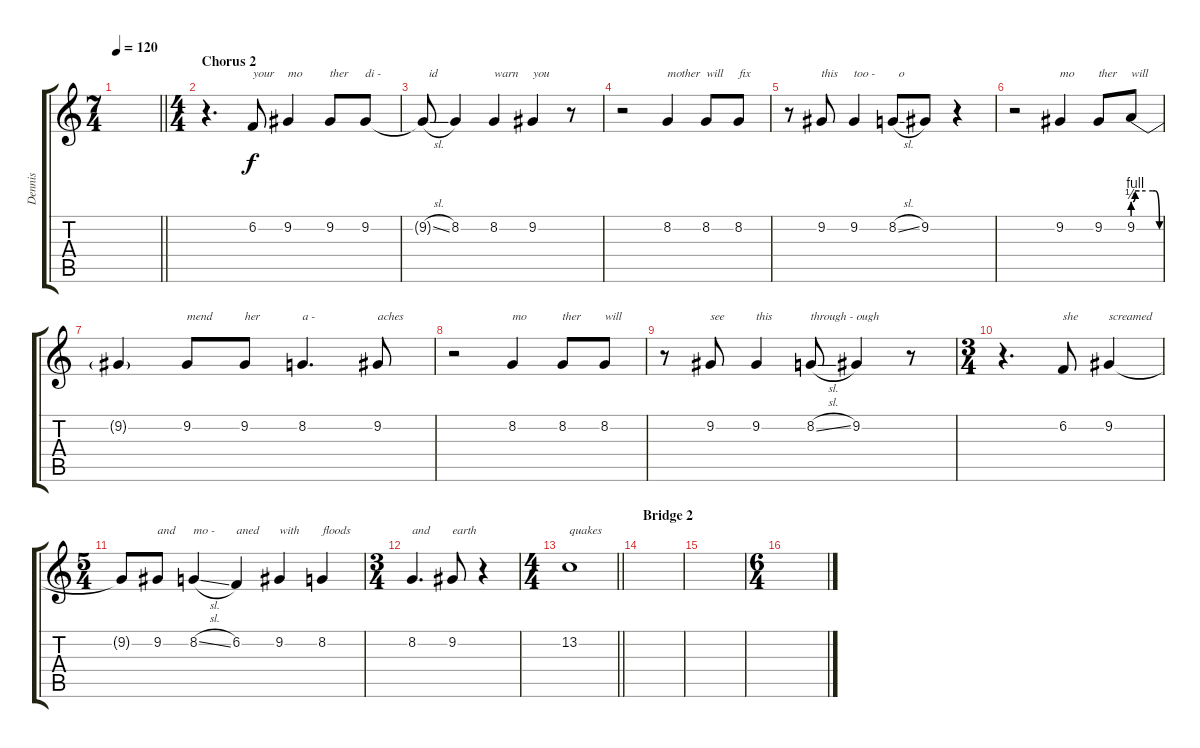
\track ("Dennis" "Dennis") {instrument tenorsax}
\staff {score tabs}
\tuning (E4 B3 G3 D3 A2 E2) {hide}
\ts (7 4)
\tempo 120
\clef g2
\barLineRight lightlight
\ks c
|
\ts (4 4)
\section ("" "Chorus 2")
r.4{d} 6.2.8{txt "your"} 9.2.4{txt "mo"} 9.2.8{txt "ther"} 9.2.8{txt "di -"} |
9.2{sl t}.8{txt "  id"} 8.2.4 8.2.4{txt "warn"} 9.2.4{txt "you"} r.8 |
r.2 8.2.4{txt "mother"} 8.2.8{txt "will"} 8.2.8{txt "fix"} |
r.8 9.2.8{txt "this"} 9.2.4{txt "too -"} 8.2{sl}.8{txt "  o"} 9.2.8 r.4 |
r.2 9.2.4{txt "mo"} 9.2.8{txt "ther"} 9.2{be (custom 0 2 5 4 15 4 45 4 50 4 60 0)}.8{txt "will"} |
9.2{t}.4 9.2.8{txt "mend"} 9.2.8{txt "her"} 8.2.4{d txt "a -"} 9.2.8{txt "aches"} |
r.2 8.2.4{txt "mo"} 8.2.8{txt "ther"} 8.2.8{txt "will"} |
r.8 9.2.8{txt "see"} 9.2.4{txt "this"} 8.2{sl}.8{txt "through -"} 9.2.4{txt "ough"} r.8 |
\ts (3 4)
r.4{d} 6.2.8{txt "she"} 9.2.4{txt "screamed"} |
\ts (5 4)
9.2{t}.8 9.2.8{txt "and"} 8.2{sl}.4{txt "mo -"} 6.2.4{txt "aned"} 9.2.4{txt "with"} 8.2.4{txt "floods"} |
\ts (3 4)
8.2.4{d txt "and"} 9.2.8{txt "earth"} r.4 |
\ts (4 4)
\barLineRight lightlight
13.2.1{txt "quakes"} |
\section ("" "Bridge 2")
|
|
\ts (6 4)
